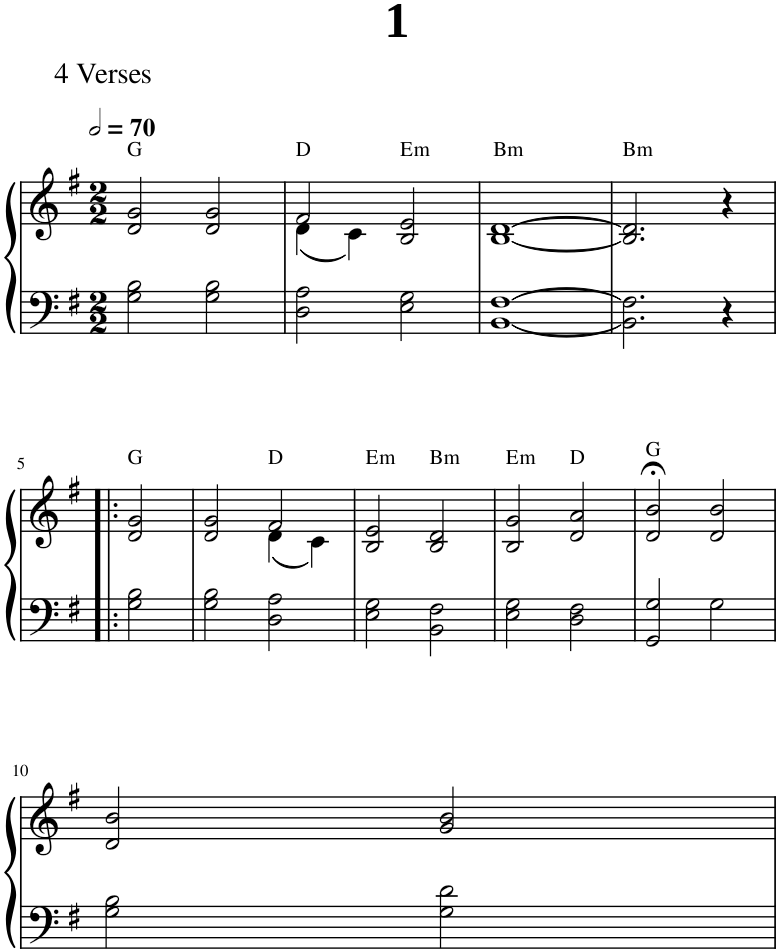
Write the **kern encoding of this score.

**kern	**kern	**harte
*part1	*part1	*part1
*staff2	*staff1	*
*I"Piano	*	*
*I'Pno.	*	*
*clefF4	*clefG2	*
*k[f#]	*k[f#]	*
*M2/2	*M2/2	*
*MM140	*MM140	*
=1	=1	=1
*	*^	*
2G\ 2B\	2d/ 2g/	2ryy	G:maj
2G\ 2B\	2d/ 2g/	2ryy	.
=2	=2	=2	=2
2D\ 2A\	2f#/	(4d\	D:maj
.	.	4c\)	.
!	!	!	!LO:H:kt=m
2E\ 2G\	2B/ 2e/	2ryy	E:min
=3	=3	=3	=3
!	!	!	!LO:H:kt=m
*	*v	*v	*
[1BB [1F#	[1B [1d	B:min
=4	=4	=4
!	!	!LO:H:kt=m
2.BB\] 2.F#\]	2.B/] 2.d/]	B:min
4r	4r	.
!!LO:LB:g=z
=5!|:	=5!|:	=5!|:
2G\ 2B\	2d/ 2g/	G:maj
=6	=6	=6
*	*^	*
2G\ 2B\	2d/ 2g/	2ryy	.
2D\ 2A\	2f#/	(4d\	D:maj
.	.	4c\)	.
=7	=7	=7	=7
!	!	!	!LO:H:kt=m
*	*v	*v	*
2E\ 2G\	2B/ 2e/	E:min
!	!	!LO:H:kt=m
2BB\ 2F#\	2B/ 2d/	B:min
=8	=8	=8
!	!	!LO:H:kt=m
2E\ 2G\	2B/ 2g/	E:min
2D\ 2F#\	2d/ 2a/	D:maj
=9	=9	=9
2GG/ 2G/	2d/;< 2b/;<	G:maj
2G\	2d/ 2b/	.
!!LO:LB:g=z
=10	=10	=10
2G\ 2B\	2d/ 2b/	.
2G\ 2d\	2g/ 2b/	.
=	=	=
*-	*-	*-
